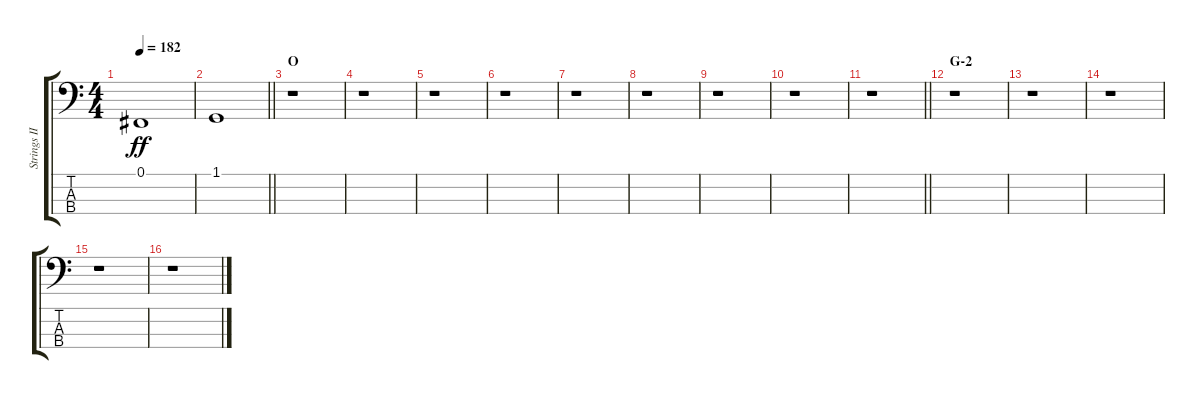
\track ("Strings II" "Strings II") {instrument stringensemble1}
\staff {score tabs}
\tuning (Gb2 Db2 Ab1 Eb1) {hide}
\ts (4 4)
\tempo 182
\clef f4
\ks c
0.1.1{dy ff} |
\barLineRight lightlight
1.1.1 |
\section ("" "O")
r.1 |
r.1 |
r.1 |
r.1 |
r.1 |
r.1 |
r.1 |
r.1 |
\barLineRight lightlight
r.1 |
\section ("" "G-2")
r.1 |
r.1 |
r.1 |
r.1 |
r.1
